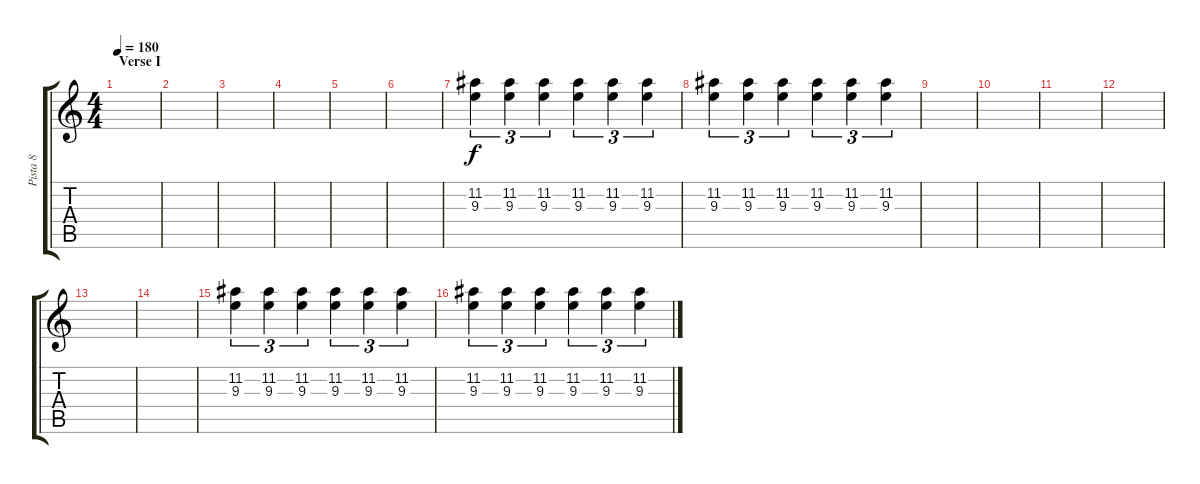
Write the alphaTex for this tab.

\track ("Pista 8" "Pista 8") {instrument overdrivenguitar}
\staff {score tabs}
\tuning (E4 B3 G3 D3 A2 D2) {hide}
\ts (4 4)
\section ("" "Verse I")
\tempo 180
\clef g2
\ks c
|
|
|
|
|
|
(11.2 9.3).4{tu (3 2)} (11.2 9.3).4{tu (3 2)} (11.2 9.3).4{tu (3 2)} (11.2 9.3).4{tu (3 2)} (11.2 9.3).4{tu (3 2)} (11.2 9.3).4{tu (3 2)} |
(11.2 9.3).4{tu (3 2)} (11.2 9.3).4{tu (3 2)} (11.2 9.3).4{tu (3 2)} (11.2 9.3).4{tu (3 2)} (11.2 9.3).4{tu (3 2)} (11.2 9.3).4{tu (3 2)} |
|
|
|
|
|
|
(11.2 9.3).4{tu (3 2)} (11.2 9.3).4{tu (3 2)} (11.2 9.3).4{tu (3 2)} (11.2 9.3).4{tu (3 2)} (11.2 9.3).4{tu (3 2)} (11.2 9.3).4{tu (3 2)} |
(11.2 9.3).4{tu (3 2)} (11.2 9.3).4{tu (3 2)} (11.2 9.3).4{tu (3 2)} (11.2 9.3).4{tu (3 2)} (11.2 9.3).4{tu (3 2)} (11.2 9.3).4{tu (3 2)}
